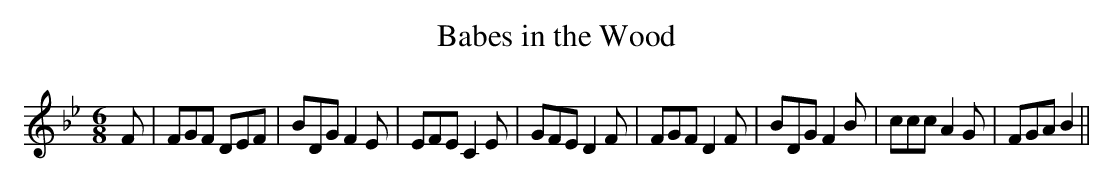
X:1
T:Babes in the Wood
M:6/8
L:1/8
K:Bb
 F| FGF DEF| BDG F2 E| EFE C2 E| GFE D2 F| FGF D2 F| BDG F2 B| ccc A2 G|\
 FGA B2||
